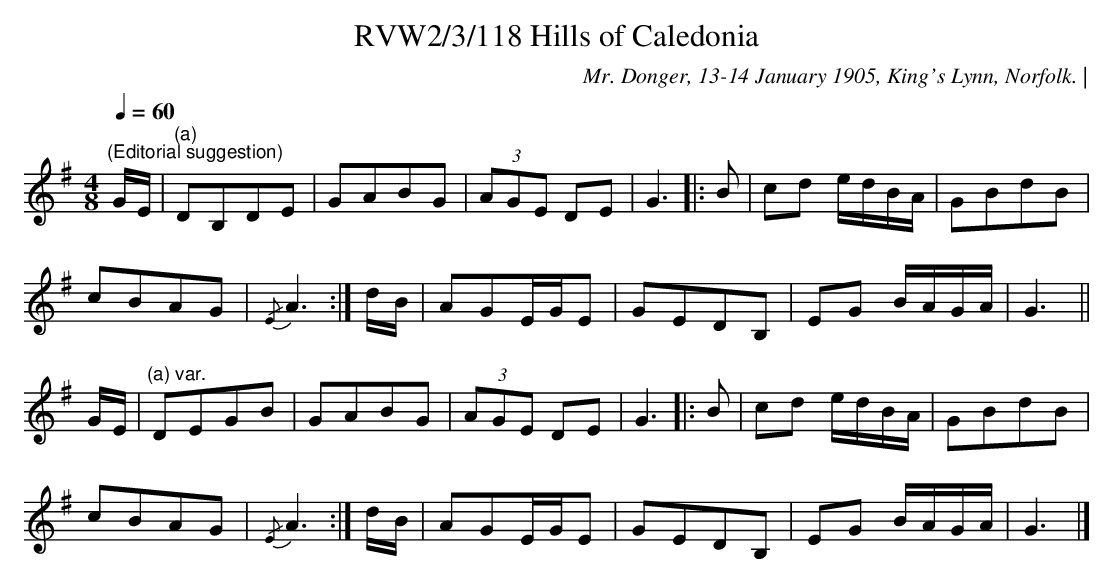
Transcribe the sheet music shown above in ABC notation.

X:1
T:RVW2/3/118 Hills of Caledonia
C:Mr. Donger, 13-14 January 1905, King's Lynn, Norfolk. |
L:1/8
Q:1/4=60
M:4/8
K:G
"^(Editorial suggestion)" G/E/ |"^(a)" DB,DE | GABG | (3AGE DE | G3 |: B | cd e/d/B/A/ | GBdB |$
cBAG |{/E} A3 :| d/B/ | AGE/G/E | GEDB, | EG B/A/G/A/ | G3 ||$ G/E/ |"^(a) var." DEGB | GABG |
(3AGE DE | G3 |: B | cd e/d/B/A/ | GBdB |$ cBAG |{/E} A3 :| d/B/ | AGE/G/E | GEDB, | EG B/A/G/A/ |
G3 |]
